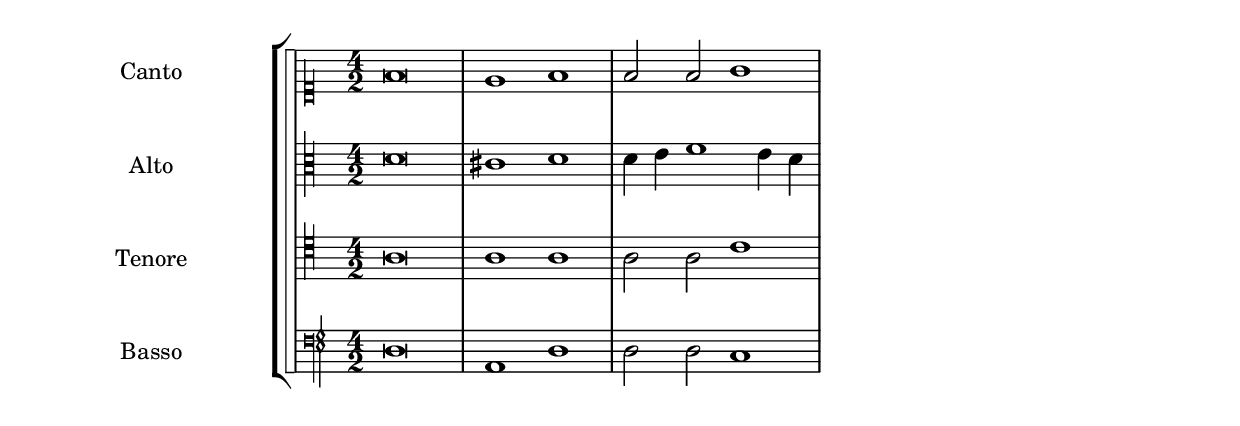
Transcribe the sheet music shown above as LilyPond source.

\version "2.16.0"
\include "english.ly"

\include "../../include/macros.ly" 

cantoXVI = \relative c' {
    \fourTwoCommonTime
    \clef "petrucci-c1"
    \key c \major

    f\breve | e1 f | f2 f g1 | }

altoXVI = \relative c' {
    \fourTwoCommonTime
    \clef "petrucci-c3"
    \key c \major

    d\breve | cs1 d | d4 e f1( e4 d) | }

tenoreXVI = \relative c' {
    \fourTwoCommonTime
    \key c \major
    \clef "petrucci-c4"

    a\breve | a1 a | a2 a c1 | }

bassoXVI = \relative c {
    \fourTwoCommonTime
    \clef "petrucci-f4"
    \key c \major

    d\breve | a1 d | d2 d c1 | }


    
\layout {
    ragged-bottom = ##t
    \context {
    }
    indent = 4\cm
    incipit-width = 2\cm
}
   \score {
        \new StaffGroup \with {
          systemStartDelimiter = #'SystemStartSquare
        } <<
            \new ChoirStaff = choirStaff <<
                \new Voice << 
                    \override Slur #'transparent = ##t 
                    \set Staff.instrumentName = #"Canto"
                    \cantoXVI 
                >>
                \new Voice << 
                    \override Slur #'transparent = ##t 
                    \set Staff.instrumentName = #"Alto"
                    \altoXVI 
                >>
                \new Voice << 
                    \set Staff.instrumentName = #"Tenore"
                    \tenoreXVI 
                >>
                \new Voice << 
                    \set Staff.instrumentName = #"Basso"
                    \bassoXVI 
                >>
            >>
        >>
}



